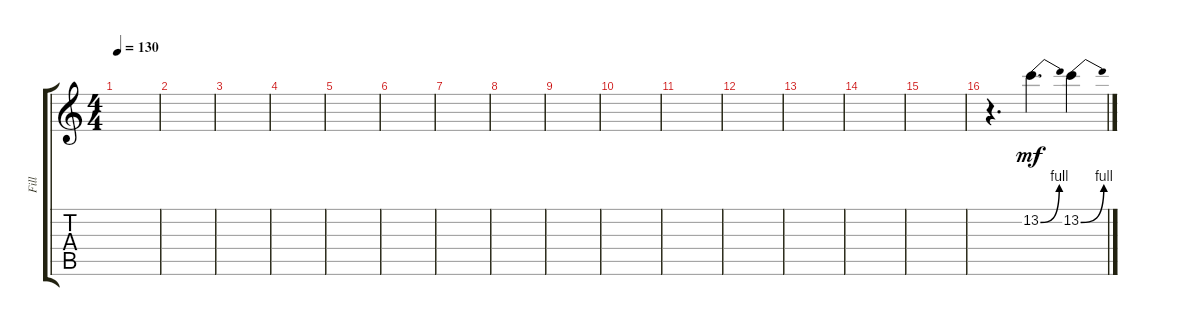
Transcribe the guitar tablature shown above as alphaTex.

\track ("Fill" "Fill") {instrument distortionguitar}
\staff {score tabs}
\tuning (E4 B3 G3 D3 A2 E2) {hide}
\ts (4 4)
\tempo 130
\clef g2
\ks c
|
|
|
|
|
|
|
|
|
|
|
|
|
|
|
r.4{d volume 11} 13.2{be (bend 0 0 60 4)}.4{d dy mf} 13.2{be (bend 0 0 60 4)}.4
